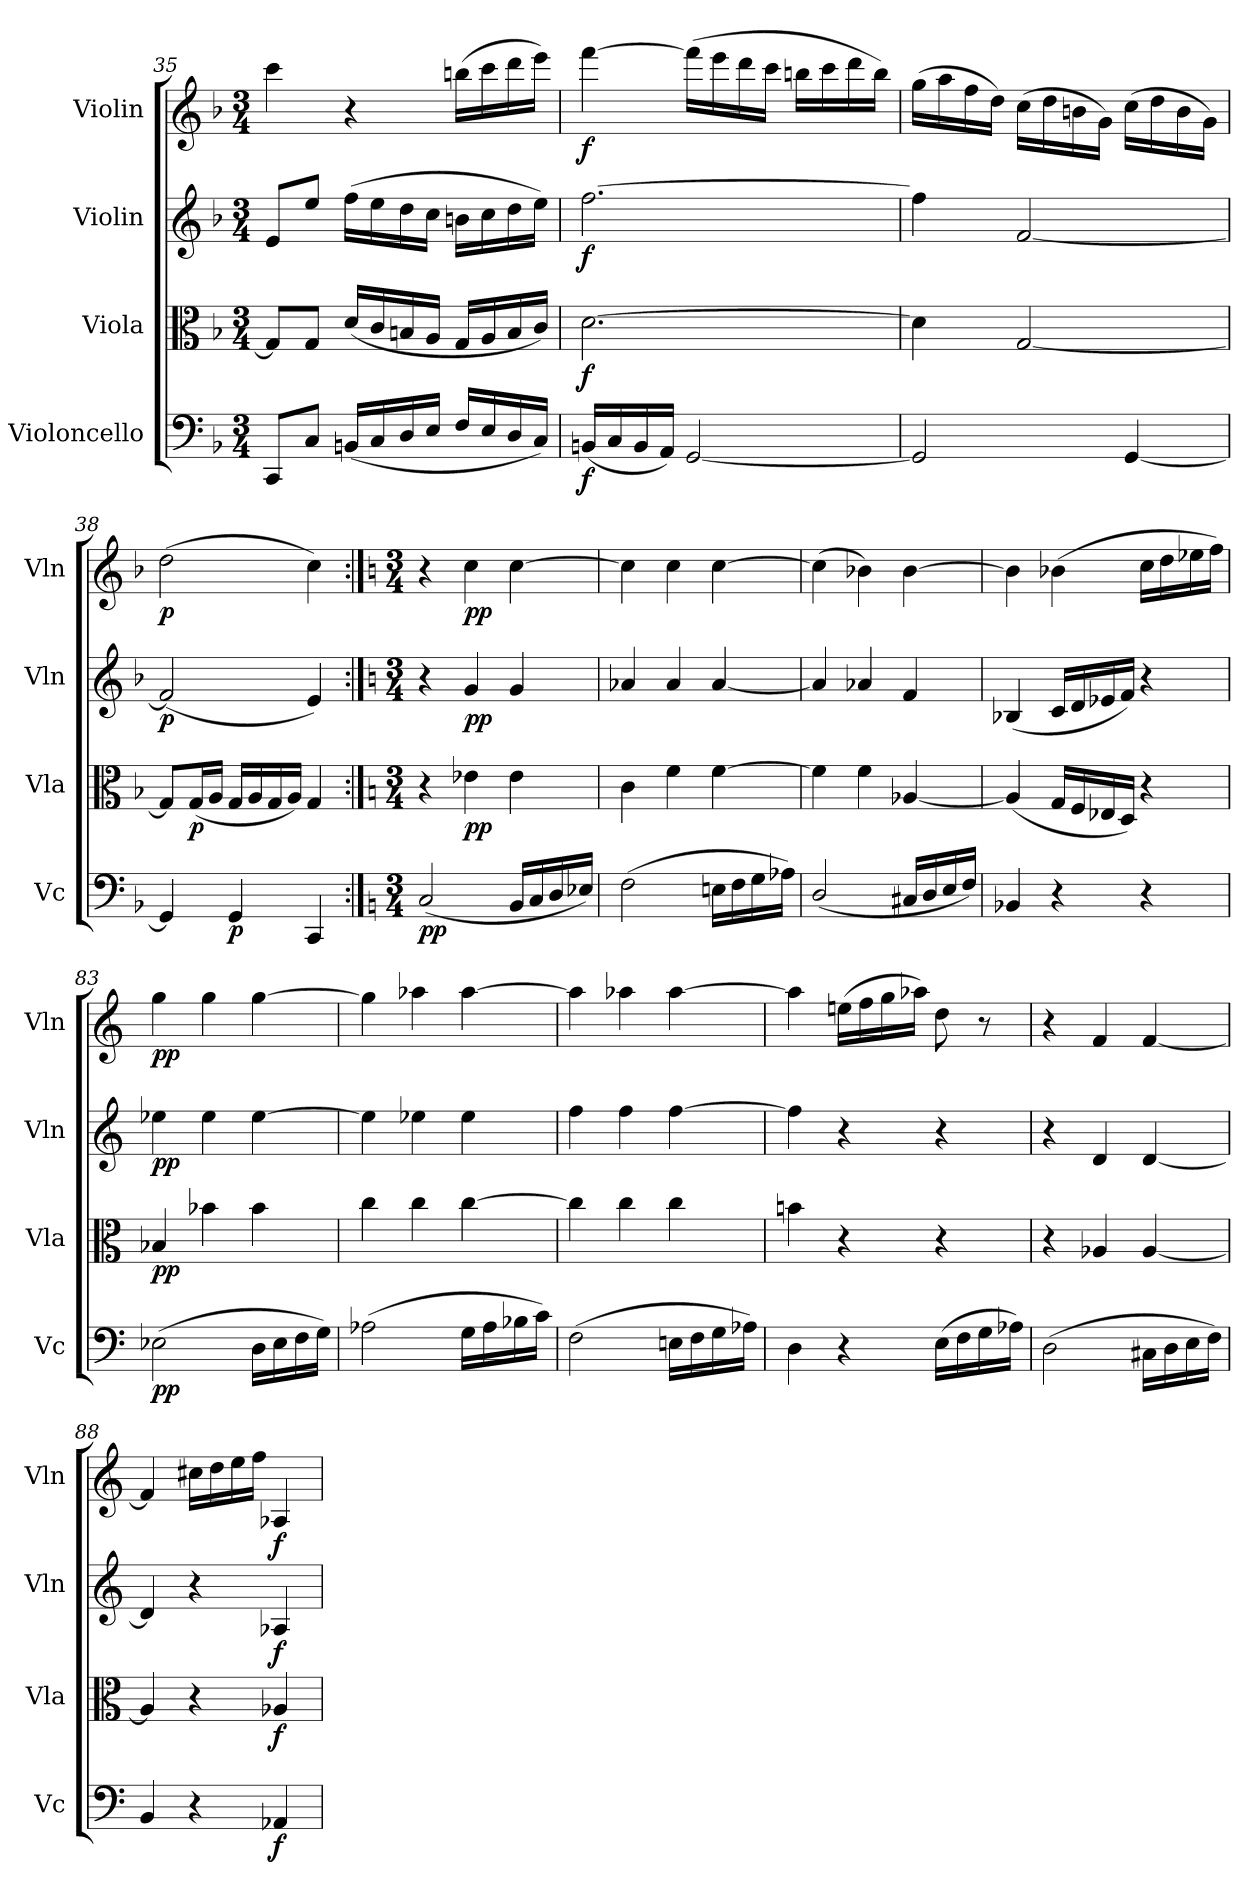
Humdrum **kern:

**kern	**dynam	**kern	**dynam	**kern	**dynam	**kern	**dynam
*part4	*part4	*part3	*part3	*part2	*part2	*part1	*part1
*staff4	*staff4	*staff3	*staff3	*staff2	*staff2	*staff1	*staff1
*I"Violoncello	*	*I"Viola	*	*I"Violin	*	*I"Violin	*
*I'Vc	*	*I'Vla	*	*I'Vln	*	*I'Vln	*
*clefF4	*	*clefC3	*	*clefG2	*	*clefG2	*
*k[b-]	*	*k[b-]	*	*k[b-]	*	*k[b-]	*
*M3/4	*	*M3/4	*	*M3/4	*	*M3/4	*
=35	=35	=35	=35	=35	=35	=35	=35
8CC/L	.	8G/L]	.	8e/L	.	4ccc\	.
8C/J	.	8G/J	.	8ee\J	.	.	.
(16BB/LL	.	(16d/LL	.	(16ff\LL	.	4r	.
16C/	.	16c/	.	16ee\	.	.	.
16D/	.	16B/	.	16dd\	.	.	.
16E/JJ	.	16A/JJ	.	16cc\JJ	.	.	.
16F/LL	.	16G/LL	.	16b\LL	.	(16bb\LL	.
16E/	.	16A/	.	16cc\	.	16ccc\	.
16D/	.	16B/	.	16dd\	.	16ddd\	.
16C/JJ)	.	16c/JJ)	.	16ee\JJ)	.	16eee\JJ)	.
=36	=36	=36	=36	=36	=36	=36	=36
(16BB/LL	f	[2.d\	f	[2.ff\	f	[4fff\	f
16C/	.	.	.	.	.	.	.
16BB/	.	.	.	.	.	.	.
16AA/JJ)	.	.	.	.	.	.	.
[2GG/	.	.	.	.	.	(16fff\LL]	.
.	.	.	.	.	.	16eee\	.
.	.	.	.	.	.	16ddd\	.
.	.	.	.	.	.	16ccc\JJ	.
.	.	.	.	.	.	16bb\LL	.
.	.	.	.	.	.	16ccc\	.
.	.	.	.	.	.	16ddd\	.
.	.	.	.	.	.	16bb\JJ)	.
=37	=37	=37	=37	=37	=37	=37	=37
2GG/]	.	4d\]	.	4ff\]	.	(16gg\LL	.
.	.	.	.	.	.	16aa\	.
.	.	.	.	.	.	16ff\	.
.	.	.	.	.	.	16dd\JJ)	.
.	.	[2G/	.	[2f/	.	(16cc\LL	.
.	.	.	.	.	.	16dd\	.
.	.	.	.	.	.	16b\	.
.	.	.	.	.	.	16g\JJ)	.
[4GG/	.	.	.	.	.	(16cc\LL	.
.	.	.	.	.	.	16dd\	.
.	.	.	.	.	.	16b\	.
.	.	.	.	.	.	16g\JJ)	.
=38	=38	=38	=38	=38	=38	=38	=38
4GG/]	.	8G/L]	.	(2f/]	p	(2dd\	p
.	.	(16G/L	p	.	.	.	.
.	.	16A/JJ	.	.	.	.	.
4GG/	p	16G/LL	.	.	.	.	.
.	.	16A/	.	.	.	.	.
.	.	16G/	.	.	.	.	.
.	.	16A/JJ)	.	.	.	.	.
4CC/	.	4G/	.	4e/)	.	4cc\)	.
=39:|!	=39:|!	=39:|!	=39:|!	=39:|!	=39:|!	=39:|!	=39:|!
*k[]	*	*k[]	*	*k[]	*	*k[]	*
*M3/4	*	*M3/4	*	*M3/4	*	*M3/4	*
(2C/	pp	4r	.	4r	.	4r	.
.	.	4e-X\	pp	4g/	pp	4cc\	pp
16BB/LL	.	4e-\	.	4g/	.	[4cc\	.
16C/	.	.	.	.	.	.	.
16D/	.	.	.	.	.	.	.
16E-X/JJ)	.	.	.	.	.	.	.
=80	=80	=80	=80	=80	=80	=80	=80
(2F\	.	4c\	.	4a-X/	.	4cc\]	.
.	.	4f\	.	4a-/	.	4cc\	.
16En\LL	.	[4f\	.	[4a-/	.	[4cc\	.
16F\	.	.	.	.	.	.	.
16G\	.	.	.	.	.	.	.
16A-X\JJ)	.	.	.	.	.	.	.
=81	=81	=81	=81	=81	=81	=81	=81
(2D/	.	4f\]	.	4a-/]	.	(4cc\]	.
.	.	4f\	.	4a-X/	.	4b-X\)	.
16C#X/LL	.	[4A-X/	.	4f/	.	[4b-\	.
16D/	.	.	.	.	.	.	.
16E/	.	.	.	.	.	.	.
16F/JJ)	.	.	.	.	.	.	.
=82	=82	=82	=82	=82	=82	=82	=82
4BB-X/	.	(4A-/]	.	(4B-X/	.	4b-\]	.
4r	.	16G/LL	.	16c/LL	.	(4b-X\	.
.	.	16F/	.	16d/	.	.	.
.	.	16E-X/	.	16e-X/	.	.	.
.	.	16D/JJ)	.	16f/JJ)	.	.	.
4r	.	4r	.	4r	.	16cc\LL	.
.	.	.	.	.	.	16dd\	.
.	.	.	.	.	.	16ee-X\	.
.	.	.	.	.	.	16ff\JJ)	.
=83	=83	=83	=83	=83	=83	=83	=83
(2E-X\	pp	4B-X/	pp	4ee-X\	pp	4gg\	pp
.	.	4b-X\	.	4ee-\	.	4gg\	.
16D\LL	.	4b-\	.	[4ee-\	.	[4gg\	.
16E-\	.	.	.	.	.	.	.
16F\	.	.	.	.	.	.	.
16G\JJ)	.	.	.	.	.	.	.
=84	=84	=84	=84	=84	=84	=84	=84
(2A-X\	.	4cc\	.	4ee-\]	.	4gg\]	.
.	.	4cc\	.	4ee-X\	.	4aa-X\	.
16G\LL	.	[4cc\	.	4ee-\	.	[4aa-\	.
16A-\	.	.	.	.	.	.	.
16B-X\	.	.	.	.	.	.	.
16c\JJ)	.	.	.	.	.	.	.
=85	=85	=85	=85	=85	=85	=85	=85
(2F\	.	4cc\]	.	4ff\	.	4aa-\]	.
.	.	4cc\	.	4ff\	.	4aa-X\	.
16En\LL	.	4cc\	.	[4ff\	.	[4aa-\	.
16F\	.	.	.	.	.	.	.
16G\	.	.	.	.	.	.	.
16A-X\JJ)	.	.	.	.	.	.	.
=86	=86	=86	=86	=86	=86	=86	=86
4D\	.	4bn\	.	4ff\]	.	4aa-\]	.
4r	.	4r	.	4r	.	(16een\LL	.
.	.	.	.	.	.	16ff\	.
.	.	.	.	.	.	16gg\	.
.	.	.	.	.	.	16aa-X\JJ)	.
(16E\LL	.	4r	.	4r	.	8dd\	.
16F\	.	.	.	.	.	.	.
16G\	.	.	.	.	.	8r	.
16A-X\JJ)	.	.	.	.	.	.	.
=87	=87	=87	=87	=87	=87	=87	=87
(2D\	.	4r	.	4r	.	4r	.
.	.	4A-X/	.	4d/	.	4f/	.
16C#X\LL	.	[4A-/	.	[4d/	.	[4f/	.
16D\	.	.	.	.	.	.	.
16E\	.	.	.	.	.	.	.
16F\JJ)	.	.	.	.	.	.	.
=88	=88	=88	=88	=88	=88	=88	=88
4BB/	.	4A-/]	.	4d/]	.	4f/]	.
4r	.	4r	.	4r	.	16cc#X\LL	.
.	.	.	.	.	.	16dd\	.
.	.	.	.	.	.	16ee\	.
.	.	.	.	.	.	16ff\JJ	.
4AA-X/	f	4A-X/	f	4A-X/	f	4A-X/	f
=	=	=	=	=	=	=	=
*-	*-	*-	*-	*-	*-	*-	*-
